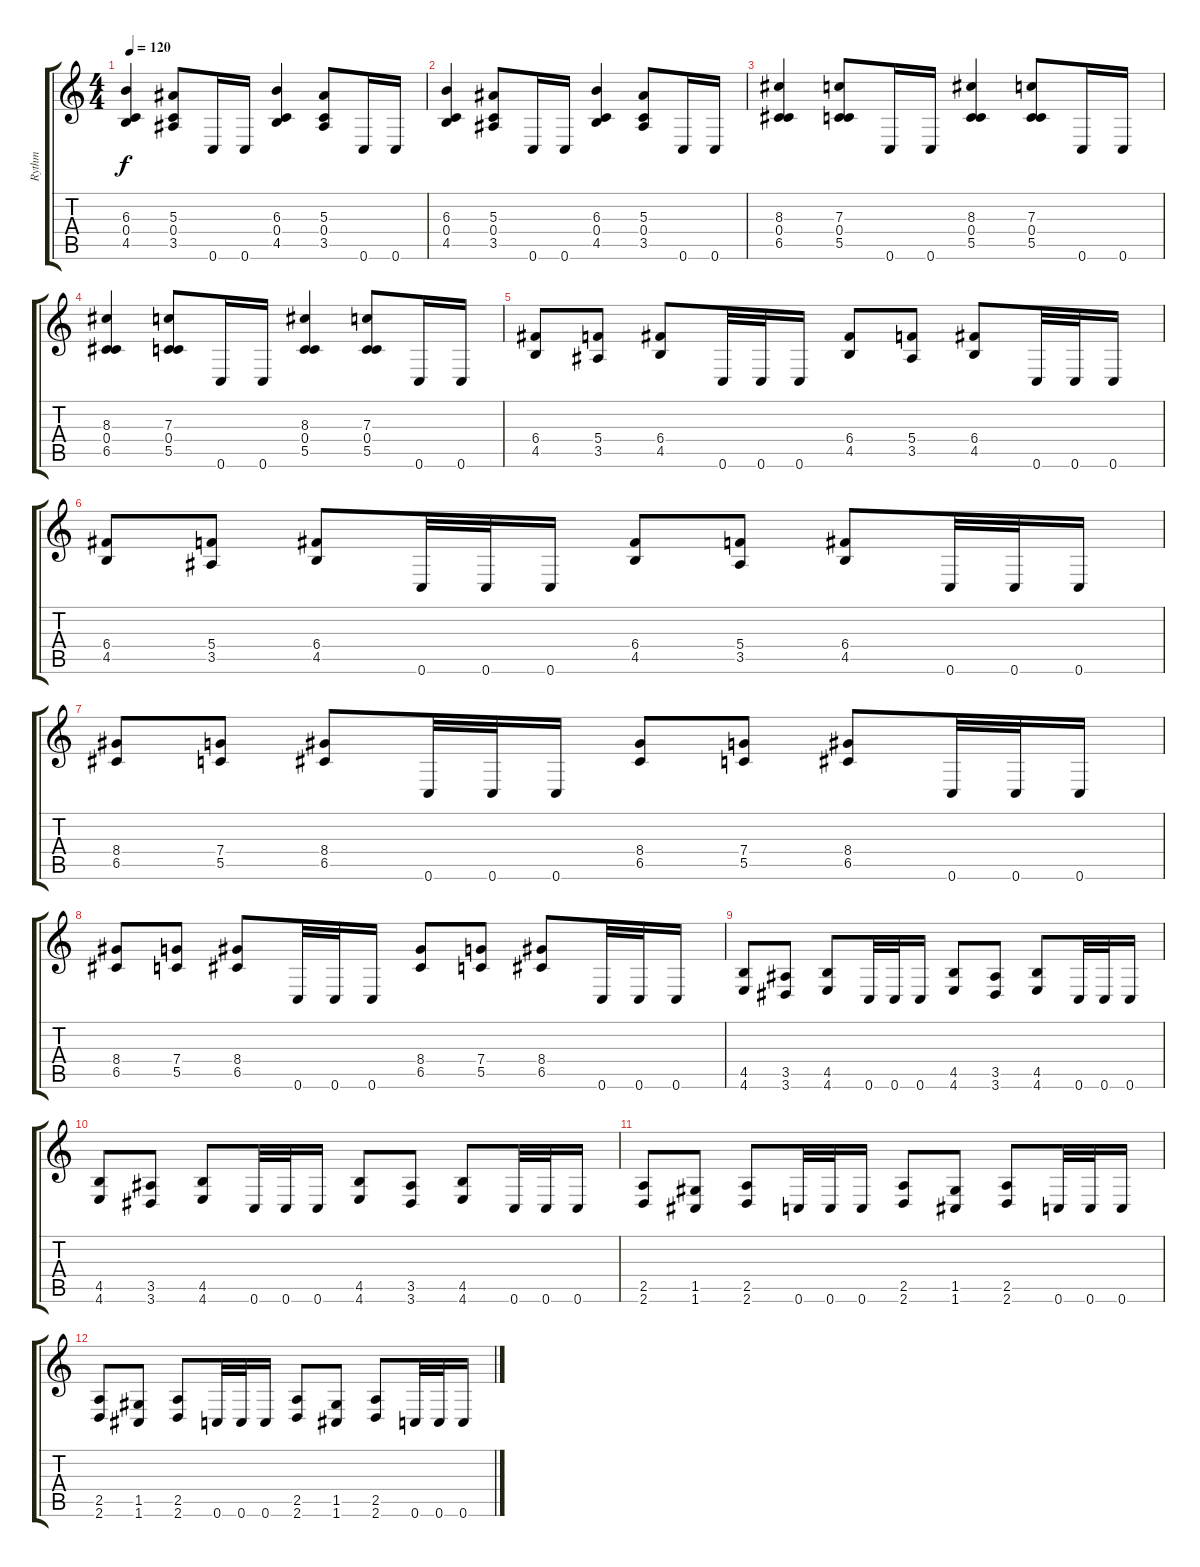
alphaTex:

\track ("Rythm" "Rythm") {instrument distortionguitar}
\staff {score tabs}
\tuning (D4 A3 F3 C3 G2 C2) {hide}
\ts (4 4)
\tempo 120
\clef g2
\ks c
(6.3 0.4 4.5).4{dy f} (5.3 0.4 3.5).8 0.6.16 0.6.16 (6.3 0.4 4.5).4 (5.3 0.4 3.5).8 0.6.16 0.6.16 |
(6.3 0.4 4.5).4 (5.3 0.4 3.5).8 0.6.16 0.6.16 (6.3 0.4 4.5).4 (5.3 0.4 3.5).8 0.6.16 0.6.16 |
(8.3 0.4 6.5).4 (7.3 0.4 5.5).8 0.6.16 0.6.16 (8.3 0.4 5.5).4 (7.3 0.4 5.5).8 0.6.16 0.6.16 |
(8.3 0.4 6.5).4 (7.3 0.4 5.5).8 0.6.16 0.6.16 (8.3 0.4 5.5).4 (7.3 0.4 5.5).8 0.6.16 0.6.16 |
(6.4 4.5).8 (5.4 3.5).8 (6.4 4.5).8 0.6.32 0.6.32 0.6.16 (6.4 4.5).8 (5.4 3.5).8 (6.4 4.5).8 0.6.32 0.6.32 0.6.16 |
(6.4 4.5).8 (5.4 3.5).8 (6.4 4.5).8 0.6.32 0.6.32 0.6.16 (6.4 4.5).8 (5.4 3.5).8 (6.4 4.5).8 0.6.32 0.6.32 0.6.16 |
(8.4 6.5).8 (7.4 5.5).8 (8.4 6.5).8 0.6.32 0.6.32 0.6.16 (8.4 6.5).8 (7.4 5.5).8 (8.4 6.5).8 0.6.32 0.6.32 0.6.16 |
(8.4 6.5).8 (7.4 5.5).8 (8.4 6.5).8 0.6.32 0.6.32 0.6.16 (8.4 6.5).8 (7.4 5.5).8 (8.4 6.5).8 0.6.32 0.6.32 0.6.16 |
(4.5 4.6).8 (3.5 3.6).8 (4.5 4.6).8 0.6.32 0.6.32 0.6.16 (4.5 4.6).8 (3.5 3.6).8 (4.5 4.6).8 0.6.32 0.6.32 0.6.16 |
(4.5 4.6).8 (3.5 3.6).8 (4.5 4.6).8 0.6.32 0.6.32 0.6.16 (4.5 4.6).8 (3.5 3.6).8 (4.5 4.6).8 0.6.32 0.6.32 0.6.16 |
(2.5 2.6).8 (1.5 1.6).8 (2.5 2.6).8 0.6.32 0.6.32 0.6.16 (2.5 2.6).8 (1.5 1.6).8 (2.5 2.6).8 0.6.32 0.6.32 0.6.16 |
(2.5 2.6).8 (1.5 1.6).8 (2.5 2.6).8 0.6.32 0.6.32 0.6.16 (2.5 2.6).8 (1.5 1.6).8 (2.5 2.6).8 0.6.32 0.6.32 0.6.16
